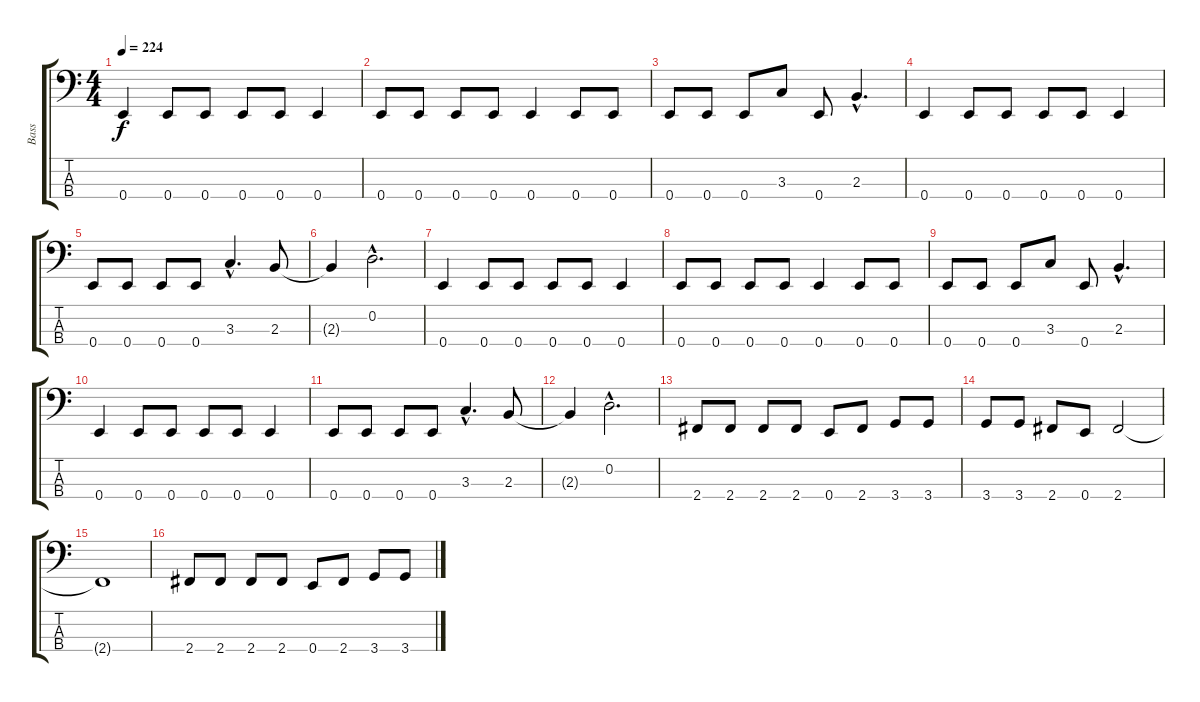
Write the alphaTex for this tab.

\track ("Bass" "Bass") {instrument electricbassfinger}
\staff {score tabs}
\tuning (G2 D2 A1 E1) {hide}
\ts (4 4)
\tempo 224
\clef f4
\ks c
0.4.4{dy f instrument electricbassfinger} 0.4.8 0.4.8 0.4.8 0.4.8 0.4.4 |
0.4.8 0.4.8 0.4.8 0.4.8 0.4.4 0.4.8 0.4.8 |
0.4.8 0.4.8 0.4.8 3.3.8 0.4.8 2.3{hac}.4{d} |
0.4.4 0.4.8 0.4.8 0.4.8 0.4.8 0.4.4 |
0.4.8 0.4.8 0.4.8 0.4.8 3.3{hac}.4{d} 2.3.8 |
2.3{t}.4 0.2{hac}.2{d} |
0.4.4 0.4.8 0.4.8 0.4.8 0.4.8 0.4.4 |
0.4.8 0.4.8 0.4.8 0.4.8 0.4.4 0.4.8 0.4.8 |
0.4.8 0.4.8 0.4.8 3.3.8 0.4.8 2.3{hac}.4{d} |
0.4.4 0.4.8 0.4.8 0.4.8 0.4.8 0.4.4 |
0.4.8 0.4.8 0.4.8 0.4.8 3.3{hac}.4{d} 2.3.8 |
2.3{t}.4 0.2{hac}.2{d} |
2.4.8 2.4.8 2.4.8 2.4.8 0.4.8 2.4.8 3.4.8 3.4.8 |
3.4.8 3.4.8 2.4.8 0.4.8 2.4.2 |
2.4{t}.1 |
2.4.8 2.4.8 2.4.8 2.4.8 0.4.8 2.4.8 3.4.8 3.4.8
